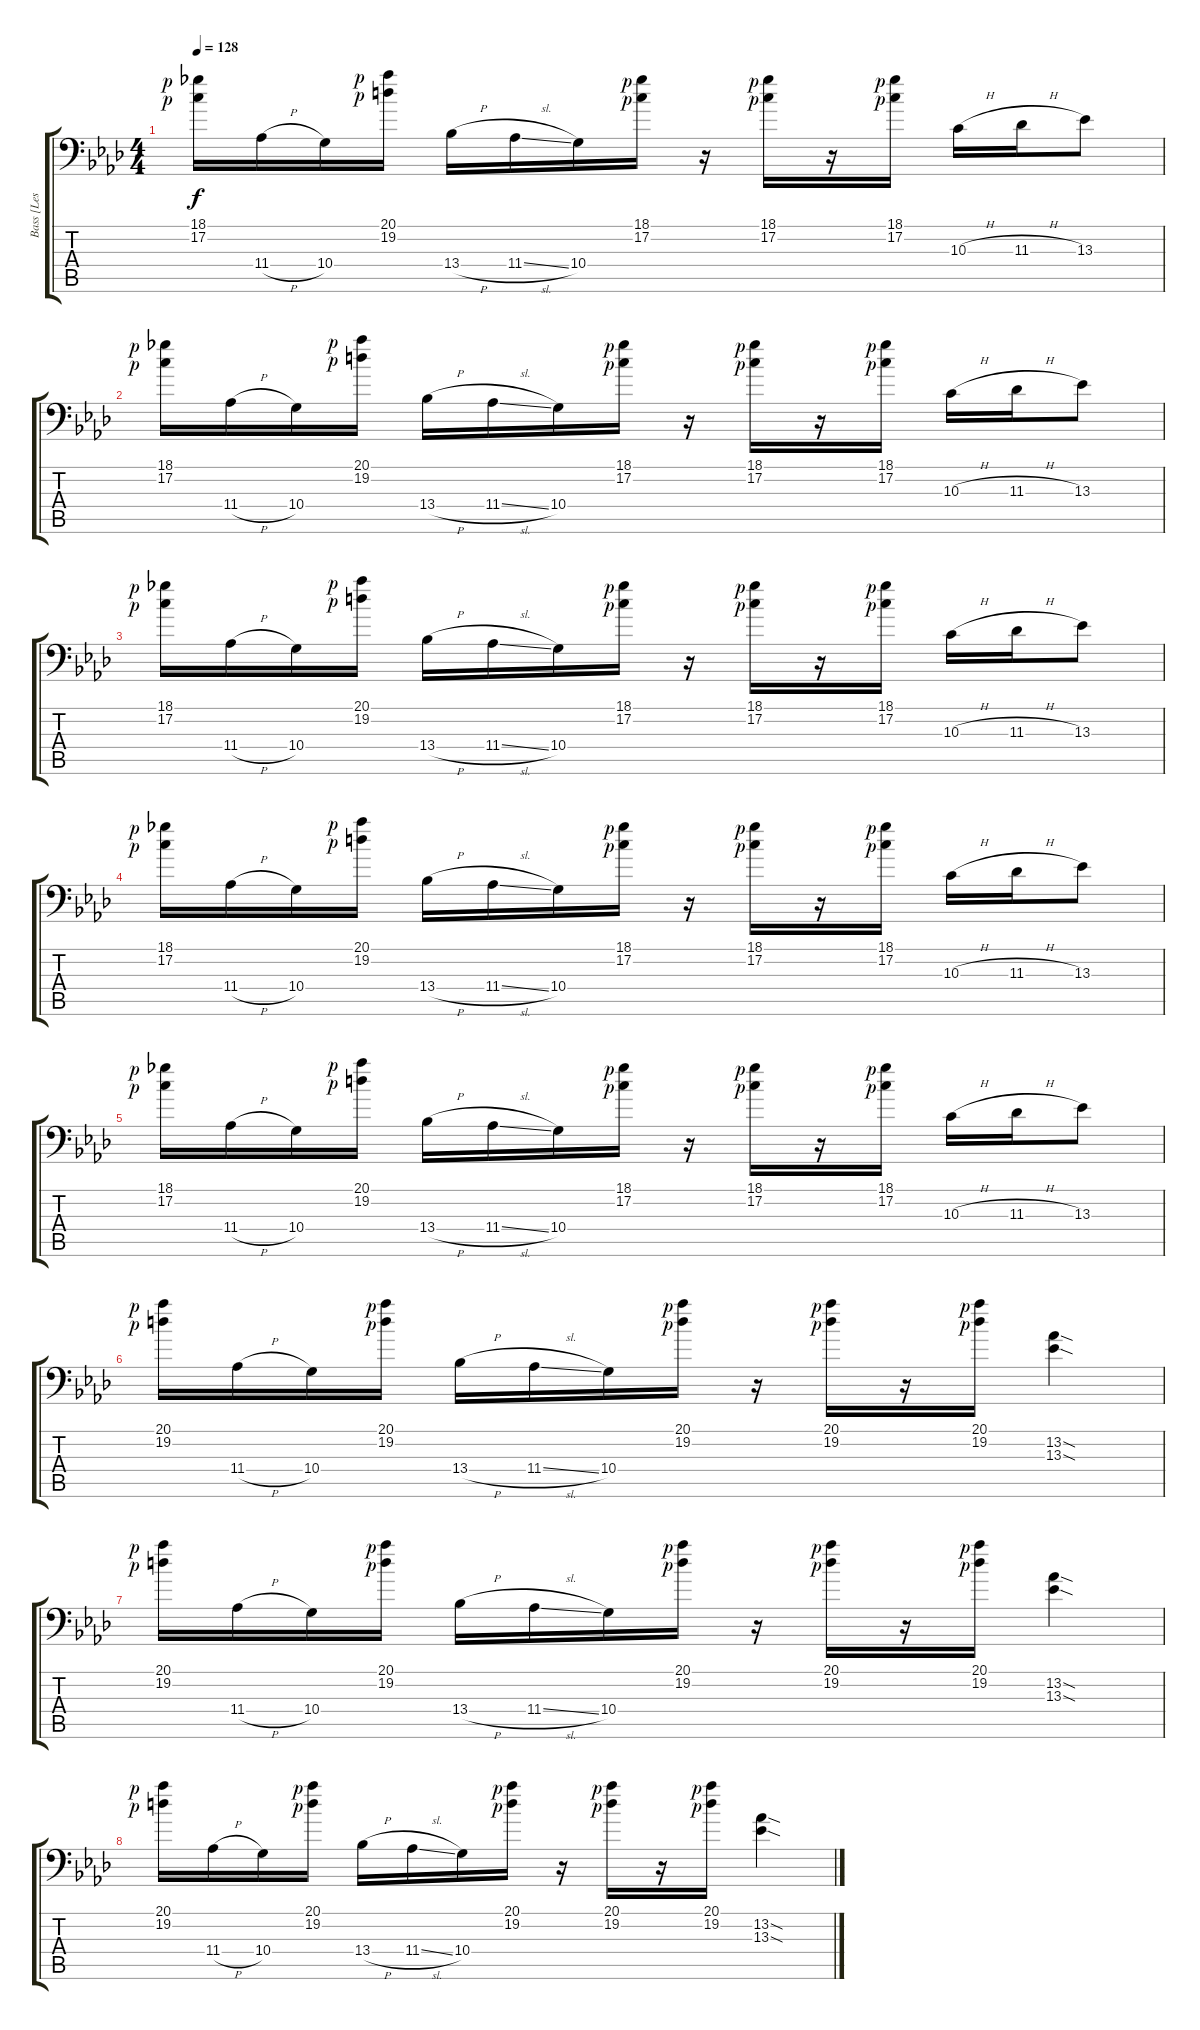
\track ("Bass [Les Claypool]" "Bass [Les ") {instrument slapbass1}
\staff {score tabs}
\tuning (C3 G2 D2 A1 E1 B0) {hide}
\ts (4 4)
\tempo 128
\clef f4
\ks ab
(18.1{rf 1} 17.2{rf 1}).16{dy f} 11.4{h}.16 10.4.16 (20.1{rf 1} 19.2{rf 1}).16 13.4{h}.16 11.4{sl}.16 10.4.16 (18.1{rf 1} 17.2{rf 1}).16 r.16 (18.1{rf 1} 17.2{rf 1}).16 r.16 (18.1{rf 1} 17.2{rf 1}).16 10.3{h}.16 11.3{h}.16 13.3.8 |
(18.1{rf 1} 17.2{rf 1}).16 11.4{h}.16 10.4.16 (20.1{rf 1} 19.2{rf 1}).16 13.4{h}.16 11.4{sl}.16 10.4.16 (18.1{rf 1} 17.2{rf 1}).16 r.16 (18.1{rf 1} 17.2{rf 1}).16 r.16 (18.1{rf 1} 17.2{rf 1}).16 10.3{h}.16 11.3{h}.16 13.3.8 |
(18.1{rf 1} 17.2{rf 1}).16 11.4{h}.16 10.4.16 (20.1{rf 1} 19.2{rf 1}).16 13.4{h}.16 11.4{sl}.16 10.4.16 (18.1{rf 1} 17.2{rf 1}).16 r.16 (18.1{rf 1} 17.2{rf 1}).16 r.16 (18.1{rf 1} 17.2{rf 1}).16 10.3{h}.16 11.3{h}.16 13.3.8 |
(18.1{rf 1} 17.2{rf 1}).16 11.4{h}.16 10.4.16 (20.1{rf 1} 19.2{rf 1}).16 13.4{h}.16 11.4{sl}.16 10.4.16 (18.1{rf 1} 17.2{rf 1}).16 r.16 (18.1{rf 1} 17.2{rf 1}).16 r.16 (18.1{rf 1} 17.2{rf 1}).16 10.3{h}.16 11.3{h}.16 13.3.8 |
(18.1{rf 1} 17.2{rf 1}).16 11.4{h}.16 10.4.16 (20.1{rf 1} 19.2{rf 1}).16 13.4{h}.16 11.4{sl}.16 10.4.16 (18.1{rf 1} 17.2{rf 1}).16 r.16 (18.1{rf 1} 17.2{rf 1}).16 r.16 (18.1{rf 1} 17.2{rf 1}).16 10.3{h}.16 11.3{h}.16 13.3.8 |
(20.1{rf 1} 19.2{rf 1}).16 11.4{h}.16 10.4.16 (20.1{rf 1} 19.2{rf 1}).16 13.4{h}.16 11.4{sl}.16 10.4.16 (20.1{rf 1} 19.2{rf 1}).16 r.16 (20.1{rf 1} 19.2{rf 1}).16 r.16 (20.1{rf 1} 19.2{rf 1}).16 (13.2{sod} 13.3{sod}).4 |
(20.1{rf 1} 19.2{rf 1}).16 11.4{h}.16 10.4.16 (20.1{rf 1} 19.2{rf 1}).16 13.4{h}.16 11.4{sl}.16 10.4.16 (20.1{rf 1} 19.2{rf 1}).16 r.16 (20.1{rf 1} 19.2{rf 1}).16 r.16 (20.1{rf 1} 19.2{rf 1}).16 (13.2{sod} 13.3{sod}).4 |
(20.1{rf 1} 19.2{rf 1}).16 11.4{h}.16 10.4.16 (20.1{rf 1} 19.2{rf 1}).16 13.4{h}.16 11.4{sl}.16 10.4.16 (20.1{rf 1} 19.2{rf 1}).16 r.16 (20.1{rf 1} 19.2{rf 1}).16 r.16 (20.1{rf 1} 19.2{rf 1}).16 (13.2{sod} 13.3{sod}).4
